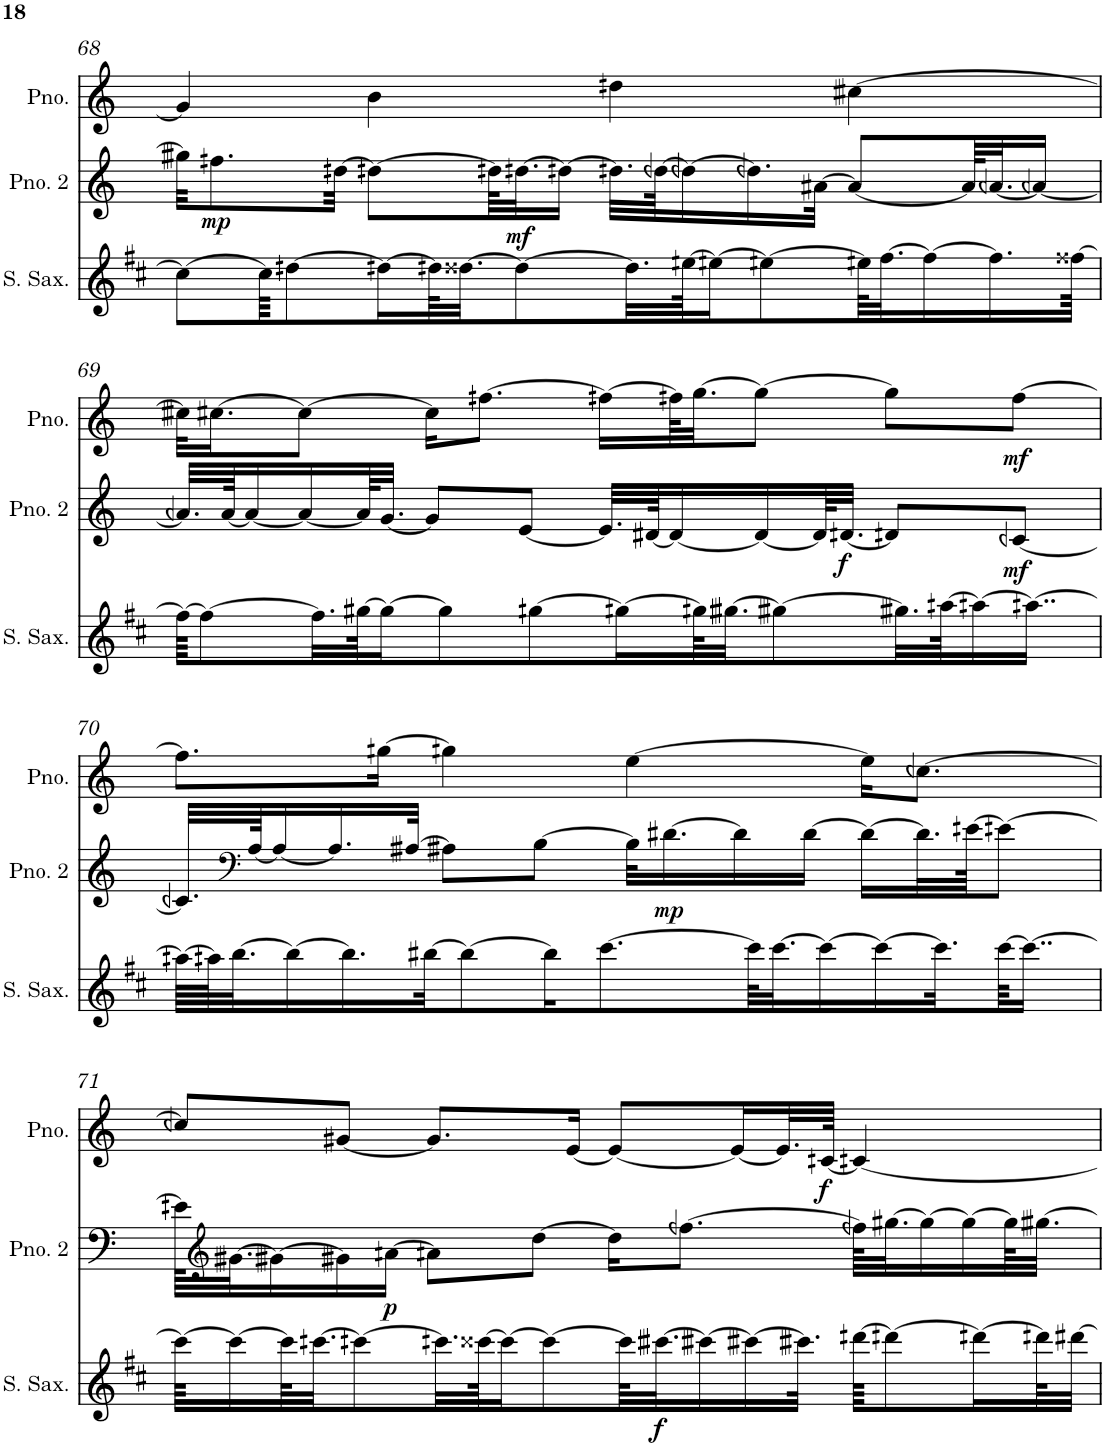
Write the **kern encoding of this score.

**kern	**dynam	**kern	**dynam	**kern	**dynam
*part3	*part3	*part2	*part2	*part1	*part1
*staff3	*staff3	*staff2	*staff2	*staff1	*staff1
*I"Soprano Saxophone	*	*I"Piano 2	*	*I"Piano	*
*I'S. Sax.	*	*I'Pno. 2	*	*I'Pno.	*
!!LO:PB:g=z
*clefG2	*	*clefG2	*	*clefG2	*
*Trd1c2	*	*	*	*	*
*k[f#c#]	*	*k[]	*	*k[]	*
*M4/4	*	*M4/4	*	*M4/4	*
=68	=68	=68	=68	=68	=68
8cc##\L_	.	32ggn\KKL]	.	4g#/]	.
!	!	!	!LO:DY:b	!	!
.	.	8.ffn\	mp	.	.
64cc##\KKK]	.	.	.	.	.
[8ddn\	.	.	.	.	.
.	.	[32ddn\Jkk	.	.	.
.	.	8ddn\L_	.	4b\	.
16ddn\L_	.	.	.	.	.
64ddn\KL]	.	.	.	.	.
[32.dd##X\JJ	.	.	.	.	.
.	.	64ddn\KLL]	.	.	.
!	!	!	!LO:DY:b	!	!
8dd##\_	.	[32.ddn\J	mf	.	.
.	.	16ddn\JJ_	.	.	.
.	.	32.ddn\LLL]	.	4ddn\	.
32.dd##\LL]	.	.	.	.	.
.	.	[64ddn\JK	.	.	.
[64een\JK	.	16ddn\_	.	.	.
16een\J_	.	.	.	.	.
.	.	16.ddn\]	.	.	.
8een\_	.	.	.	.	.
.	.	[32a#X\JJk	.	.	.
.	.	8a#/L_	.	[4ccn\	.
64een\KLL]	.	.	.	.	.
[32.ff#\J	.	.	.	.	.
16ff#\_	.	.	.	.	.
.	.	64a#/KLL]	.	.	.
16.ff#\]	.	[32.an/J	.	.	.
.	.	16an/JJ_	.	.	.
[64ff##X\JJkk	.	.	.	.	.
!!LO:LB:g=z
=69	=69	=69	=69	=69	=69
64ff##\KKKL_	.	32.an/LLL]	.	32ccn\KLL]	.
8ff##\_	.	.	.	.	.
.	.	.	.	[16.cc#X\J	.
.	.	[64a/JK	.	.	.
.	.	16a/_	.	.	.
.	.	16a/_	.	8cc#\J_	.
32.ff##\LL]	.	.	.	.	.
[64gg#X\JK	.	64a/KL]	.	.	.
16gg#\J_	.	[32.g/JJJ	.	.	.
.	.	8g/L]	.	16cc#\KL]	.
8gg#\]	.	.	.	.	.
.	.	.	.	[8.ffn\J	.
.	.	[8e/J	.	.	.
[8ggn\	.	.	.	.	.
.	.	32.e/LLL]	.	16ffn\LL_	.
16ggn\L_	.	.	.	.	.
.	.	[64d#X/JK	.	.	.
.	.	16d#/_	.	64ffn\KL]	.
64ggn\KL]	.	.	.	[32.gg\JJ	.
[32.ggn\JJ	.	.	.	.	.
.	.	16d#/_	.	8gg\J_	.
8ggn\_	.	.	.	.	.
.	.	64d#/KL]	.	.	.
!	!	!	!LO:DY:b	!	!
.	.	[32.dn/JJJ	f	.	.
.	.	8dn/L]	.	8gg\L]	.
32.ggn\LL]	.	.	.	.	.
[64aan\JK	.	.	.	.	.
16aan\_	.	.	.	.	.
!	!	!	!LO:DY:b	!	!LO:DY:b
.	.	[8cn/J	mf	[8ff\J	mf
16..aan\JJ_	.	.	.	.	.
!!LO:LB:g=z
=70	=70	=70	=70	=70	=70
64aan\LLLL_	.	32.cn/LLL]	.	8.ff\L]	.
64aan\J]	.	.	.	.	.
[32.bb\J	.	.	.	.	.
*	*	*clefF4	*	*	*
.	.	[64A/JK	.	.	.
.	.	16A/_	.	.	.
16bb\_	.	.	.	.	.
.	.	16.A/]	.	.	.
16.bb\]	.	.	.	.	.
.	.	.	.	[16ggn\Jk	.
.	.	[32An/JJk	.	.	.
[32bb#X\JK	.	.	.	.	.
.	.	8An\L]	.	4ggn\]	.
8bb#\_	.	.	.	.	.
.	.	[8B\J	.	.	.
16bb#\K]	.	.	.	.	.
[8.ccc#\	.	.	.	.	.
.	.	32B\KLL]	.	[4ee\	.
!	!	!	!LO:DY:b	!	!
.	.	[16.d#X\	mp	.	.
.	.	16d#\]	.	.	.
64ccc#\KLL]	.	.	.	.	.
[32.ccc#\J	.	.	.	.	.
.	.	[16d#\JJ	.	.	.
16ccc#\_	.	.	.	.	.
.	.	16d#\LL_	.	16ee\KL]	.
16ccc#\_	.	.	.	.	.
.	.	32.d#\L]	.	[8.ccn\J	.
32.ccc#\L]	.	.	.	.	.
.	.	[64en\JJK	.	.	.
[64ccc#\JK	.	8en\J_	.	.	.
16..ccc#\JJ_	.	.	.	.	.
!!LO:LB:g=z
=71	=71	=71	=71	=71	=71
64ccc#\KKLL_	.	64en\KLLL]	.	8ccn/L]	.
*	*	*clefG2	*	*	*
16ccc#\_	.	[32.gn\J	.	.	.
.	.	16gn\_	.	.	.
64ccc#\KL]	.	.	.	.	.
[32.cccn\JJ	.	.	.	.	.
.	.	16gn\]	.	[8g#X/J	.
8cccn\_	.	.	.	.	.
!	!	!	!LO:DY:b	!	!
.	.	[16an\JJ	p	.	.
.	.	8an\L]	.	8.g#/L]	.
32.cccn\LL]	.	.	.	.	.
[64ccc##X\JK	.	.	.	.	.
16ccc##\J_	.	.	.	.	.
.	.	[8dd\J	.	.	.
8ccc##\_	.	.	.	.	.
.	.	.	.	[16e/Jk	.
.	.	16dd\KL]	.	8e/L_	.
64ccc##\KLL]	.	.	.	.	.
!	!LO:DY:b	!	!	!	!
[32.cccn\J	f	.	.	.	.
.	.	[8.ffn\J	.	.	.
16cccn\_	.	.	.	.	.
.	.	.	.	16e/L_	.
16cccn\_	.	.	.	.	.
.	.	.	.	32.e/L]	.
32.cccn\JJk]	.	.	.	.	.
!	!	!	!	!	!LO:DY:b
.	.	.	.	[64cn/JJJk	f
[64dddn\KKKL	.	64ffn\KLLL]	.	4cn/_	.
8dddn\_	.	[32.gg#X\J	.	.	.
.	.	16gg#\_	.	.	.
.	.	16gg#\_	.	.	.
16dddn\L_	.	.	.	.	.
.	.	64gg#\KL]	.	.	.
64dddn\KL]	.	[32.ggn\JJJ	.	.	.
[32ddd#X\JJJ	.	.	.	.	.
=	=	=	=	=	=
*-	*-	*-	*-	*-	*-
